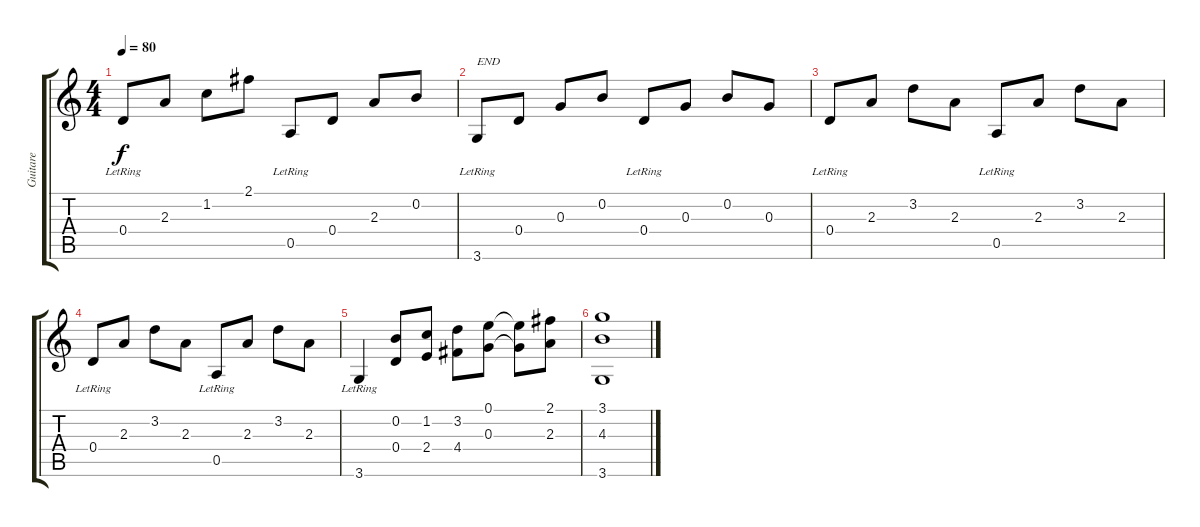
\track ("Guitare" "Guitare") {instrument acousticguitarsteel}
\staff {score tabs}
\tuning (E4 B3 G3 D3 A2 E2) {hide}
\ts (4 4)
\tempo 80
\clef g2
\ks c
0.4{lr}.8{dy f} 2.3.8 1.2.8 2.1.8 0.5{lr}.8 0.4.8 2.3.8 0.2.8 |
3.6{lr}.8{txt "END"} 0.4.8 0.3.8 0.2.8 0.4{lr}.8 0.3.8 0.2.8 0.3.8 |
0.4{lr}.8 2.3.8 3.2.8 2.3.8 0.5{lr}.8 2.3.8 3.2.8 2.3.8 |
0.4{lr}.8 2.3.8 3.2.8 2.3.8 0.5{lr}.8 2.3.8 3.2.8 2.3.8 |
3.6{lr}.4 (0.2 0.4).8 (1.2 2.4).8 (3.2 4.4).8 (0.1 0.3).8 (0.1{t} 0.3{t}).8 (2.1 2.3).8 |
(3.1 4.3 3.6).1
